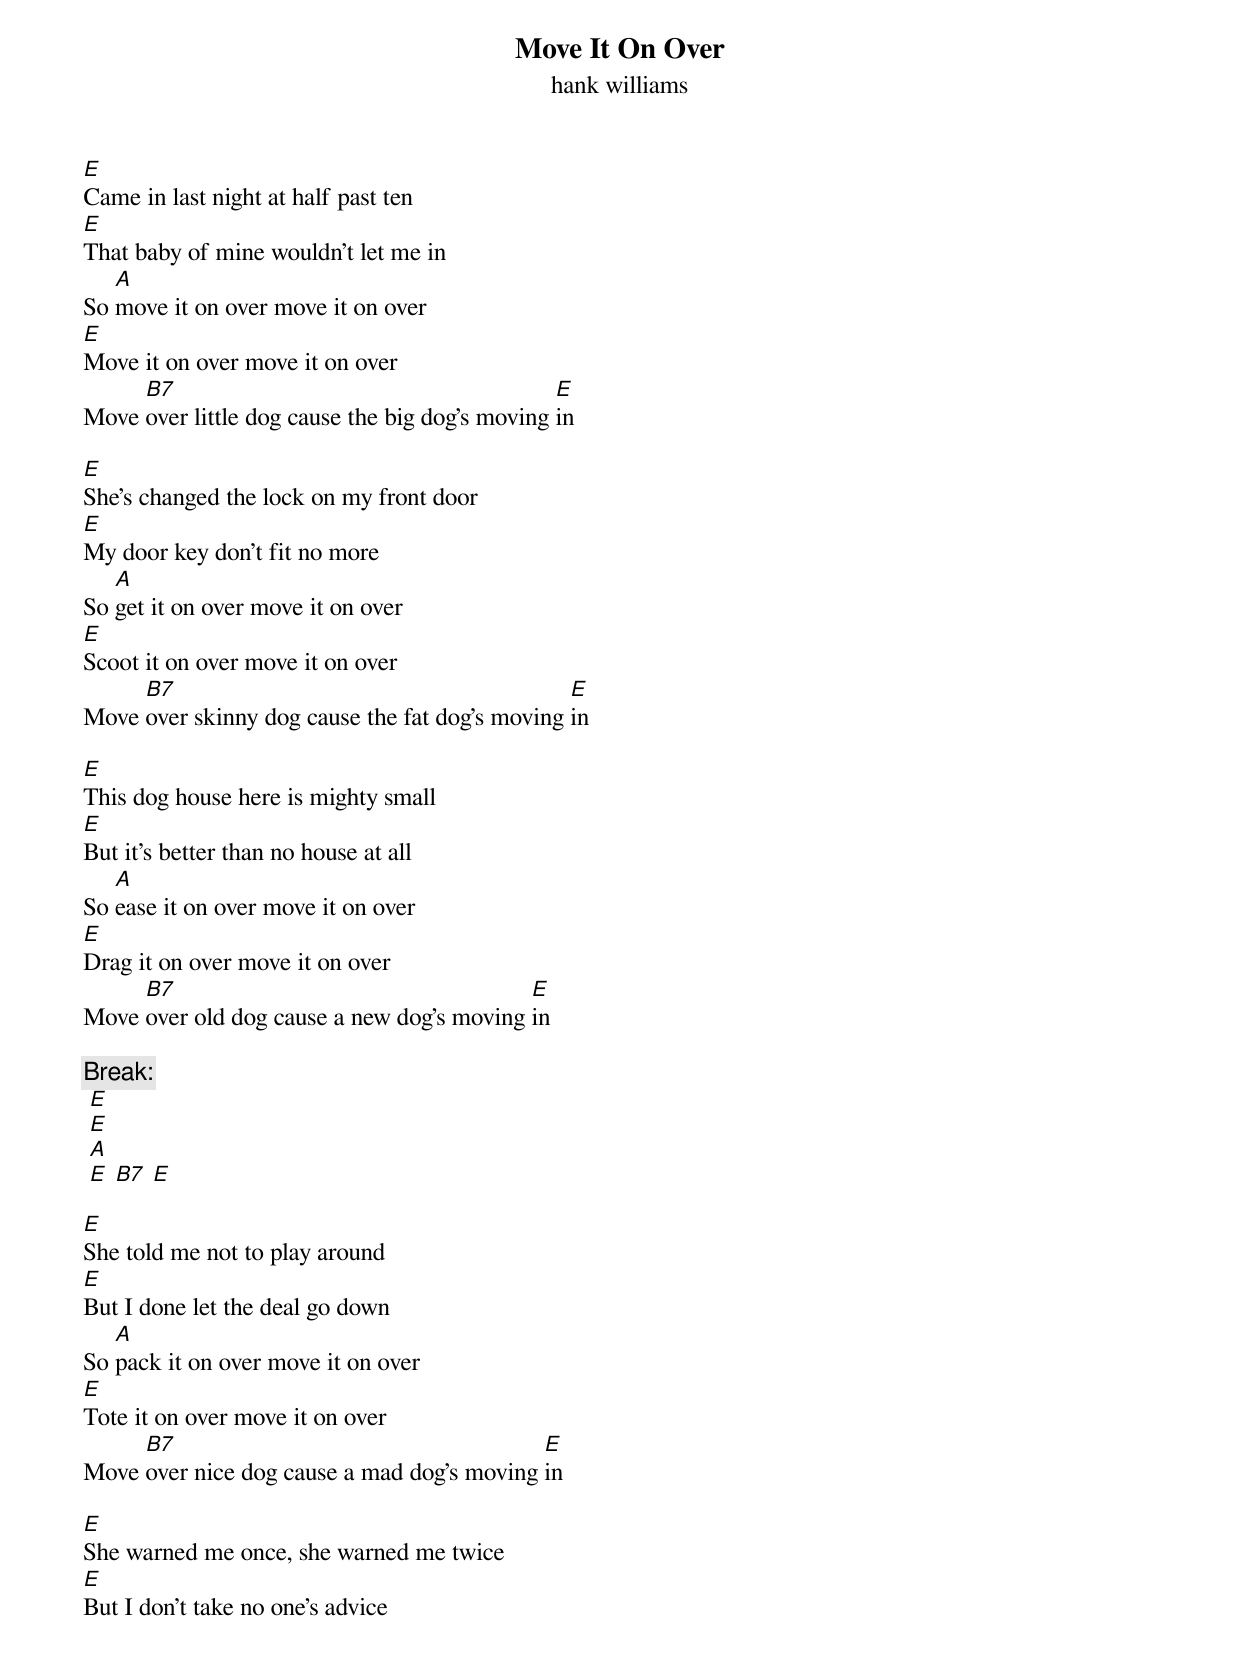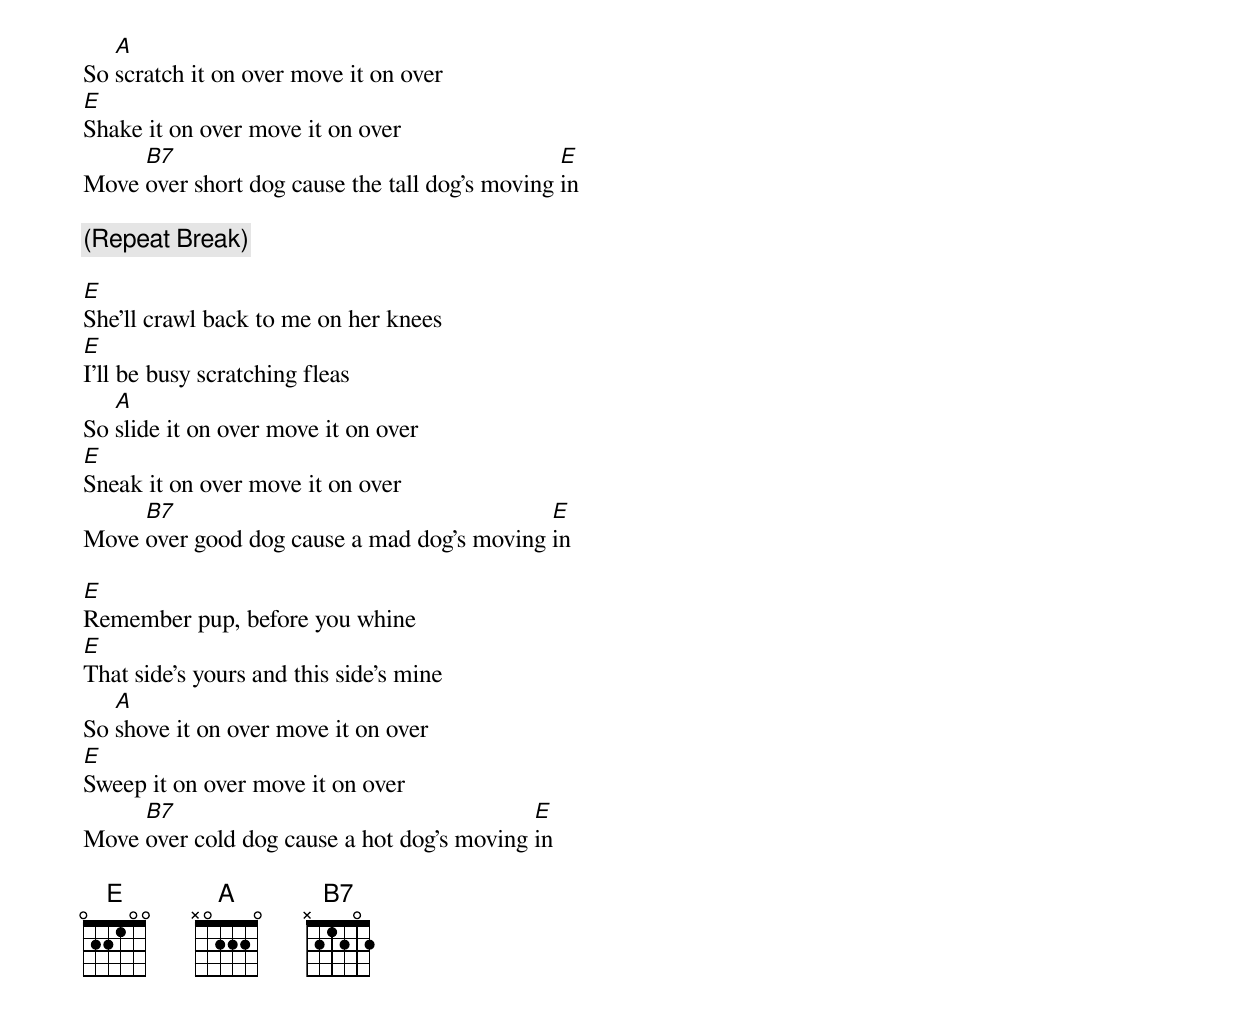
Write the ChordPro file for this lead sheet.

{title: Move It On Over}
{subtitle: hank williams}

[E]Came in last night at half past ten
[E]That baby of mine wouldn't let me in
So [A]move it on over move it on over
[E]Move it on over move it on over
Move [B7]over little dog cause the big dog's moving [E]in

[E]She's changed the lock on my front door
[E]My door key don't fit no more
So [A]get it on over move it on over
[E]Scoot it on over move it on over
Move [B7]over skinny dog cause the fat dog's moving [E]in

[E]This dog house here is mighty small
[E]But it's better than no house at all
So [A]ease it on over move it on over
[E]Drag it on over move it on over
Move [B7]over old dog cause a new dog's moving [E]in

{c:Break:}
 [E]
 [E]
 [A]
 [E] [B7] [E]

[E]She told me not to play around
[E]But I done let the deal go down
So [A]pack it on over move it on over
[E]Tote it on over move it on over
Move [B7]over nice dog cause a mad dog's moving [E]in

[E]She warned me once, she warned me twice
[E]But I don't take no one's advice
So [A]scratch it on over move it on over
[E]Shake it on over move it on over
Move [B7]over short dog cause the tall dog's moving [E]in

{c:(Repeat Break)}

[E]She'll crawl back to me on her knees
[E]I'll be busy scratching fleas
So [A]slide it on over move it on over
[E]Sneak it on over move it on over
Move [B7]over good dog cause a mad dog's moving [E]in

[E]Remember pup, before you whine
[E]That side's yours and this side's mine
So [A]shove it on over move it on over
[E]Sweep it on over move it on over
Move [B7]over cold dog cause a hot dog's moving [E]in

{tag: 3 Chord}
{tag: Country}
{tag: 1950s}
